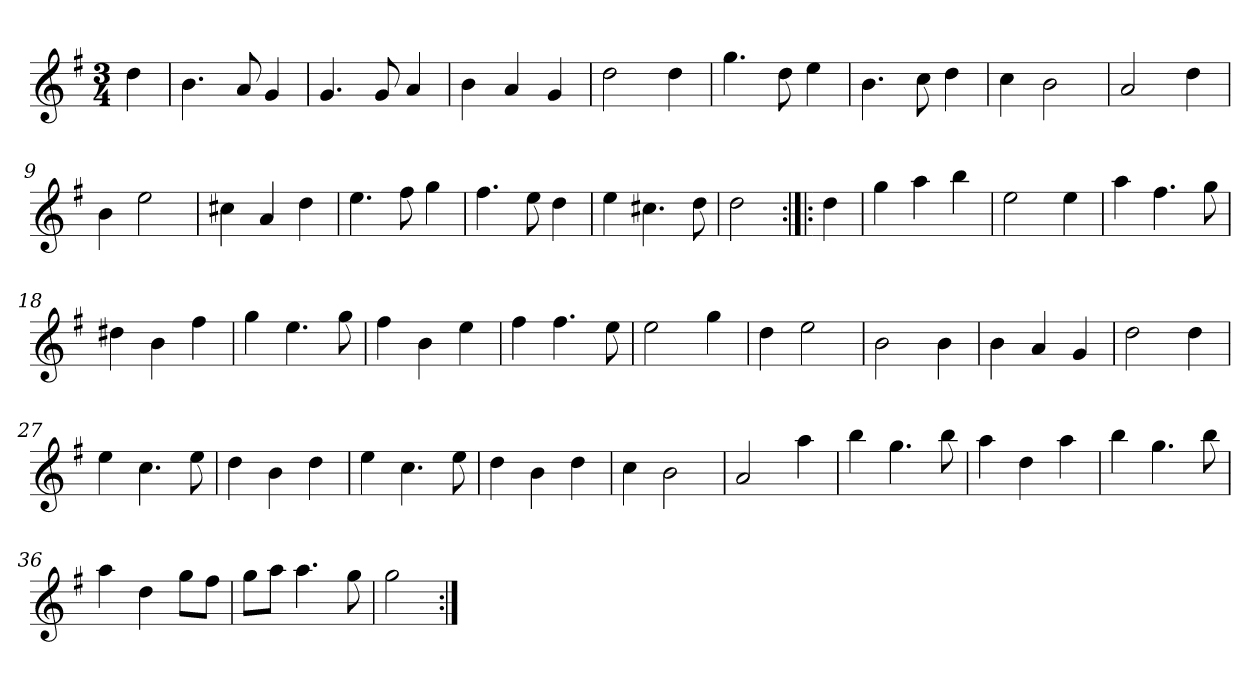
**kern
*part1
*staff1
*clefG2
*k[f#]
*G:
*M3/4
*MM120
=
4dd
=1
4.b
8a
4g
=2
4.g
8g
4a
=3
4b
4a
4g
=4
2dd
4dd
=5
4.gg
8dd
4ee
=6
4.b
8cc
4dd
=7
4cc
2b
=8
2a
4dd
=9
4b
2ee
=10
4cc#X
4a
4dd
=11
4.ee
8ff#
4gg
=12
4.ff#
8ee
4dd
=13
4ee
4.cc#X
8dd
=14
2dd
=:|!|:
4dd
=15
4gg
4aa
4bb
=16
2ee
4ee
=17
4aa
4.ff#
8gg
=18
4dd#X
4b
4ff#
=19
4gg
4.ee
8gg
=20
4ff#
4b
4ee
=21
4ff#
4.ff#
8ee
=22
2ee
4gg
=23
4dd
2ee
=24
2b
4b
=25
4b
4a
4g
=26
2dd
4dd
=27
4ee
4.cc
8ee
=28
4dd
4b
4dd
=29
4ee
4.cc
8ee
=30
4dd
4b
4dd
=31
4cc
2b
=32
2a
4aa
=33
4bb
4.gg
8bb
=34
4aa
4dd
4aa
=35
4bb
4.gg
8bb
=36
4aa
4dd
8gg\L
8ff#\J
=37
8gg\L
8aa\J
4.aa
8gg
=38
2gg
=:|!
*-
